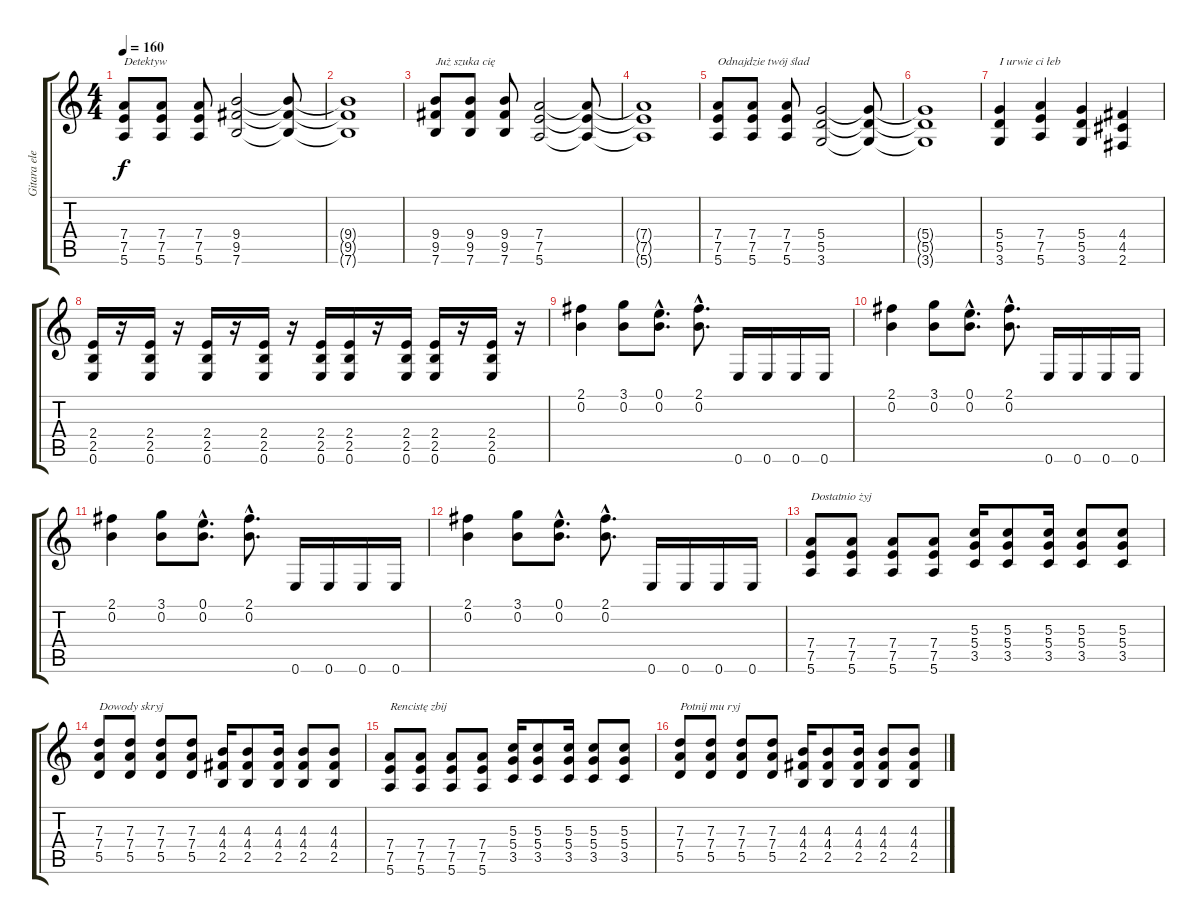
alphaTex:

\track ("Gitara elektryczna" "Gitara ele") {instrument distortionguitar}
\staff {score tabs}
\tuning (E4 B3 G3 D3 A2 E2) {hide}
\ts (4 4)
\tempo 160
\clef g2
\ks c
(7.4 7.5 5.6).8{txt "Detektyw" dy f} (7.4 7.5 5.6).8 (7.4 7.5 5.6).8 (9.4 9.5 7.6).2 (9.4{t} 9.5{t} 7.6{t}).8 |
(9.4{t} 9.5{t} 7.6{t}).1 |
(9.4 9.5 7.6).8{txt "Już szuka cię"} (9.4 9.5 7.6).8 (9.4 9.5 7.6).8 (7.4 7.5 5.6).2 (7.4{t} 7.5{t} 5.6{t}).8 |
(7.4{t} 7.5{t} 5.6{t}).1 |
(7.4 7.5 5.6).8{txt "Odnajdzie twój ślad"} (7.4 7.5 5.6).8 (7.4 7.5 5.6).8 (5.4 5.5 3.6).2 (5.4{t} 5.5{t} 3.6{t}).8 |
(5.4{t} 5.5{t} 3.6{t}).1 |
(5.4 5.5 3.6).4{txt "I urwie ci łeb"} (7.4 7.5 5.6).4 (5.4 5.5 3.6).4 (4.4 4.5 2.6).4 |
(2.4 2.5 0.6).16 r.16 (2.4 2.5 0.6).16 r.16 (2.4 2.5 0.6).16 r.16 (2.4 2.5 0.6).16 r.16 (2.4 2.5 0.6).16 (2.4 2.5 0.6).16 r.16 (2.4 2.5 0.6).16 (2.4 2.5 0.6).16 r.16 (2.4 2.5 0.6).16 r.16 |
(2.1 0.2).4 (3.1 0.2).8 (0.1{hac} 0.2{hac}).8{d} (2.1{hac} 0.2{hac}).8{d} 0.6.16 0.6.16 0.6.16 0.6.16 |
(2.1 0.2).4 (3.1 0.2).8 (0.1{hac} 0.2{hac}).8{d} (2.1{hac} 0.2{hac}).8{d} 0.6.16 0.6.16 0.6.16 0.6.16 |
(2.1 0.2).4 (3.1 0.2).8 (0.1{hac} 0.2{hac}).8{d} (2.1{hac} 0.2{hac}).8{d} 0.6.16 0.6.16 0.6.16 0.6.16 |
(2.1 0.2).4 (3.1 0.2).8 (0.1{hac} 0.2{hac}).8{d} (2.1{hac} 0.2{hac}).8{d} 0.6.16 0.6.16 0.6.16 0.6.16 |
(7.4 7.5 5.6).8{txt "Dostatnio żyj"} (7.4 7.5 5.6).8 (7.4 7.5 5.6).8 (7.4 7.5 5.6).8 (5.3 5.4 3.5).16 (5.3 5.4 3.5).8 (5.3 5.4 3.5).16 (5.3 5.4 3.5).8 (5.3 5.4 3.5).8 |
(7.3 7.4 5.5).8{txt "Dowody skryj"} (7.3 7.4 5.5).8 (7.3 7.4 5.5).8 (7.3 7.4 5.5).8 (4.3 4.4 2.5).16 (4.3 4.4 2.5).8 (4.3 4.4 2.5).16 (4.3 4.4 2.5).8 (4.3 4.4 2.5).8 |
(7.4 7.5 5.6).8{txt "Rencistę zbij"} (7.4 7.5 5.6).8 (7.4 7.5 5.6).8 (7.4 7.5 5.6).8 (5.3 5.4 3.5).16 (5.3 5.4 3.5).8 (5.3 5.4 3.5).16 (5.3 5.4 3.5).8 (5.3 5.4 3.5).8 |
(7.3 7.4 5.5).8{txt "Potnij mu ryj"} (7.3 7.4 5.5).8 (7.3 7.4 5.5).8 (7.3 7.4 5.5).8 (4.3 4.4 2.5).16 (4.3 4.4 2.5).8 (4.3 4.4 2.5).16 (4.3 4.4 2.5).8 (4.3 4.4 2.5).8
